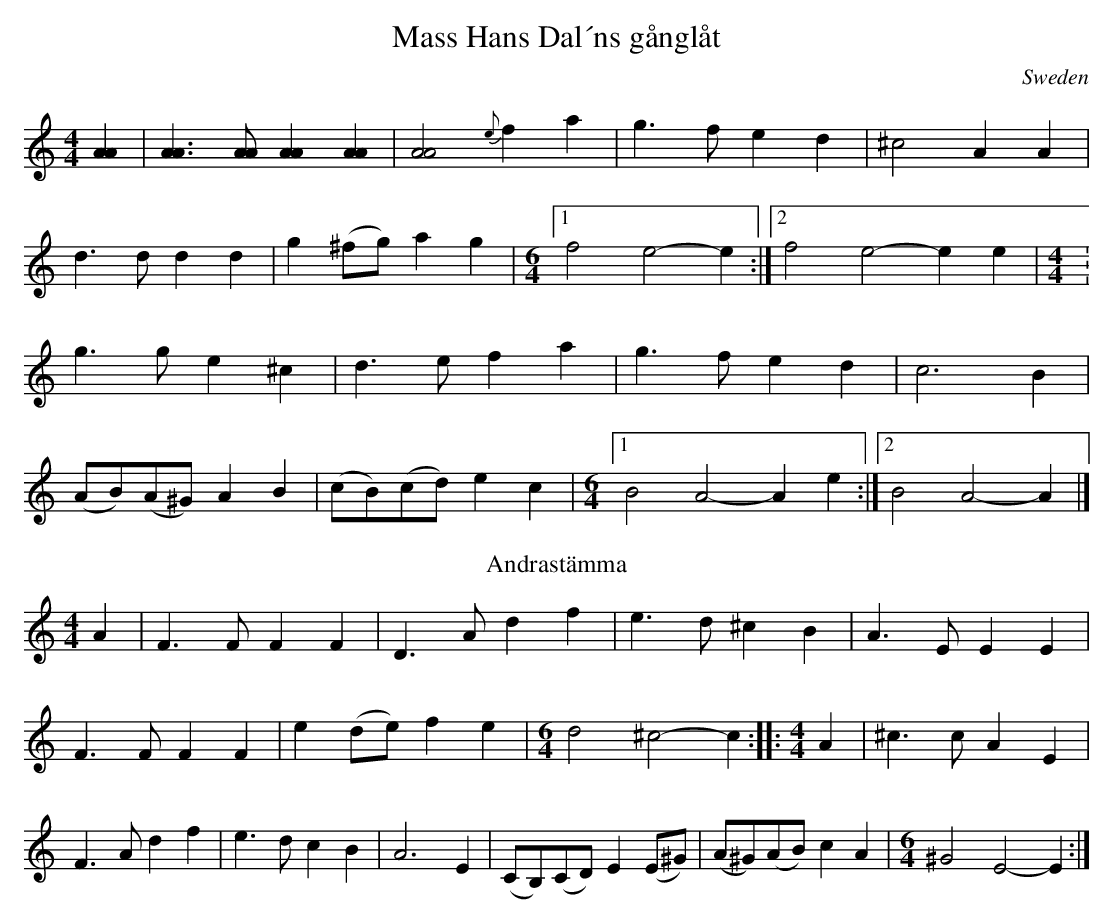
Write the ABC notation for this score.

X:1
T:Mass Hans Dal´ns gånglåt
O:Sweden
M:4/4
L:1/4
K:Am
[AA]|[A3/2A3/2][A/A/] [AA][AA]|[A2A2] {e}fa|g>f ed|^c2 AA|d>d dd|\
g(^f/g/) ag|\
M:6/4
L:1/4
[1f2 e2-e:|[2f2e2- ee|\
M:4/4
:g>g e^c|d>e fa|g>f ed|c3 B|\
(A/B/)(A/^G/) AB|(c/B/)(c/d/) ec|\
M:6/4
L:1/4
[1B2 A2-A e:|[2B2 A2-A|]
T:Andrastämma
M:4/4
A|F>F FF|D>A df|e>d ^cB|A>E EE|\
F>F FF|e(d/e/) fe|\
M:6/4
L:1/4
d2 ^c2-c::\
M:4/4
A|^c>c AE|F>A df|e>d cB|A3 E|(C/B,/)(C/D/) E(E/^G/)|\
(A/^G/)(A/B/) cA|\
M:6/4
L:1/4
^G2 E2-E:|]
